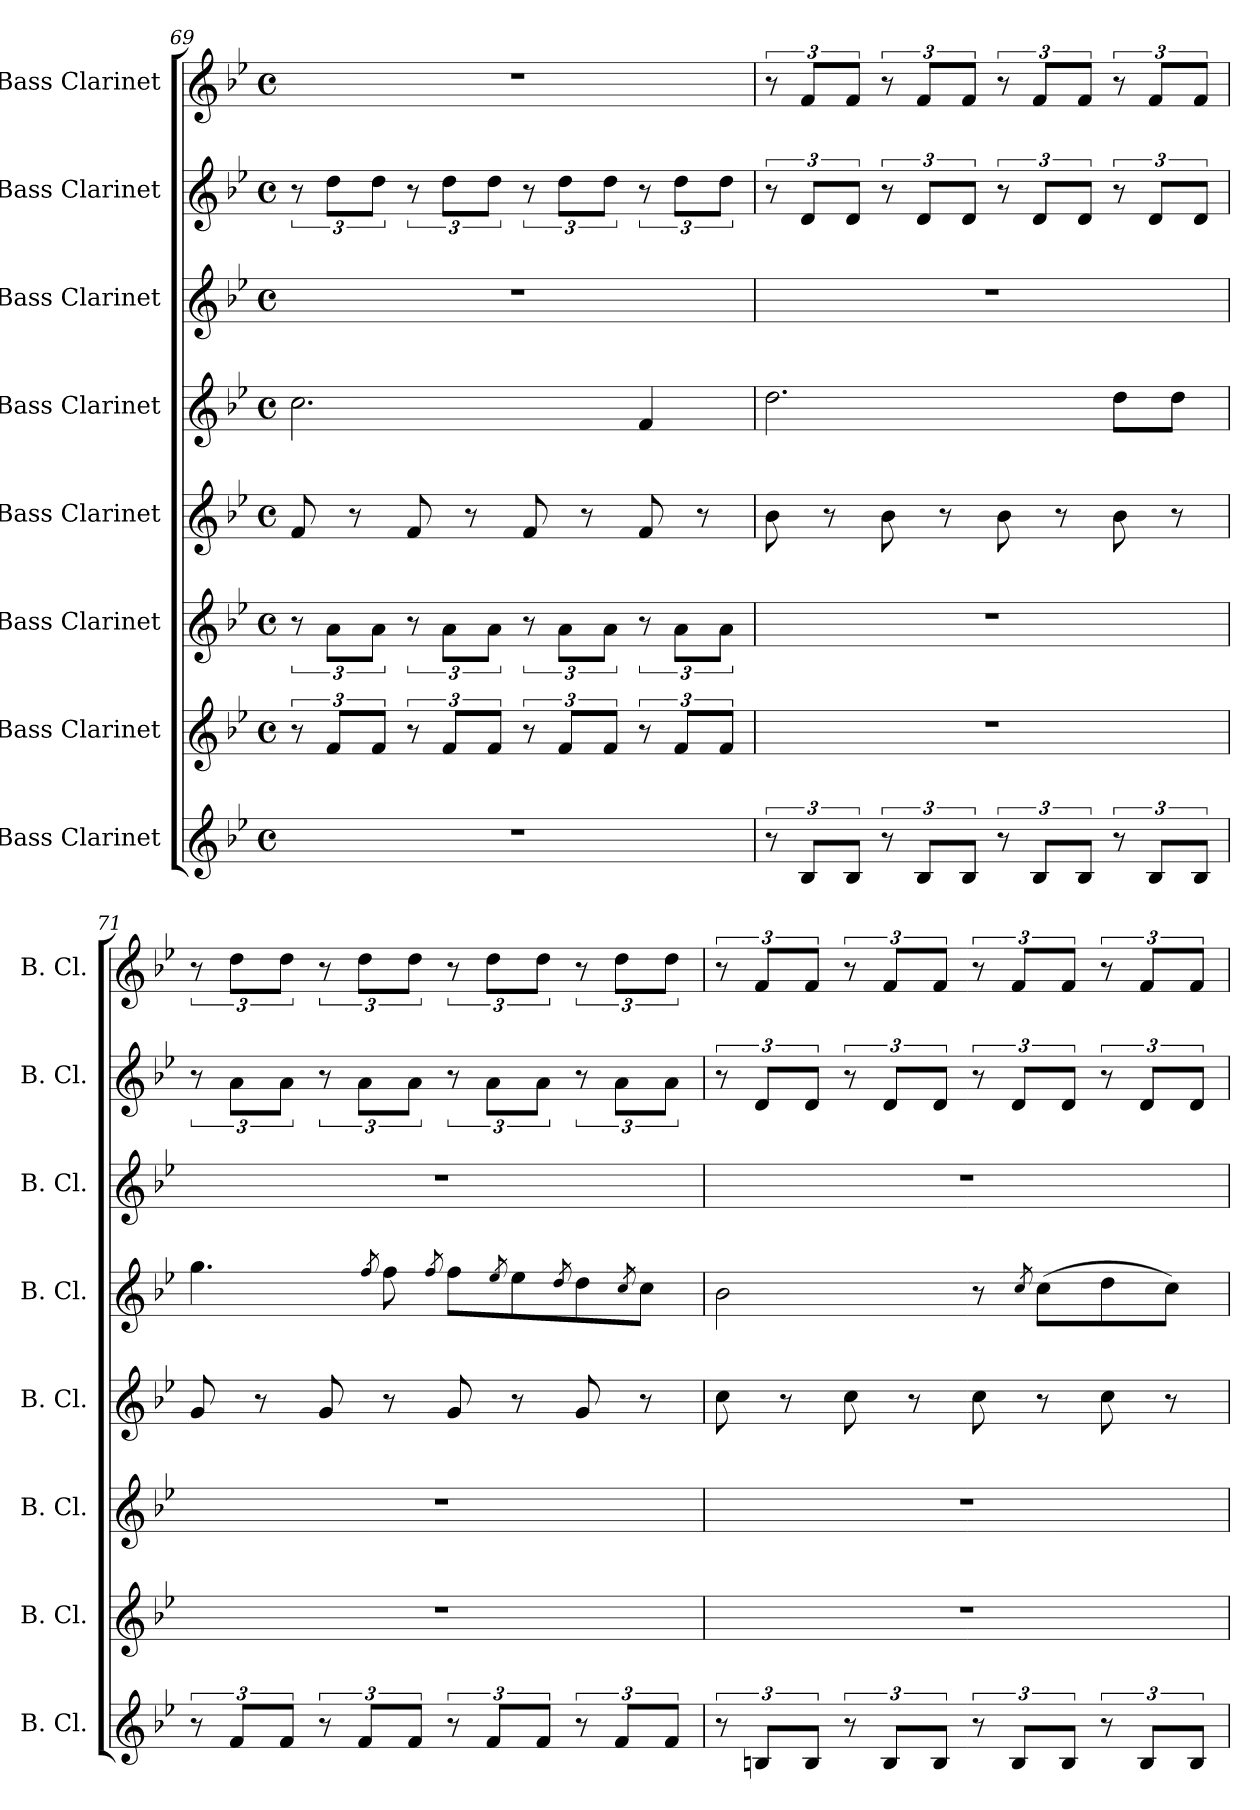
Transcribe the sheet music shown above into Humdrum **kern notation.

**kern	**kern	**kern	**kern	**kern	**kern	**kern	**kern
*part8	*part7	*part6	*part5	*part4	*part3	*part2	*part1
*staff8	*staff7	*staff6	*staff5	*staff4	*staff3	*staff2	*staff1
*I"Bass Clarinet	*I"Bass Clarinet	*I"Bass Clarinet	*I"Bass Clarinet	*I"Bass Clarinet	*I"Bass Clarinet	*I"Bass Clarinet	*I"Bass Clarinet
*I'B. Cl.	*I'B. Cl.	*I'B. Cl.	*I'B. Cl.	*I'B. Cl.	*I'B. Cl.	*I'B. Cl.	*I'B. Cl.
*clefG2	*clefG2	*clefG2	*clefG2	*clefG2	*clefG2	*clefG2	*clefG2
*ITrd8c14	*ITrd8c14	*ITrd8c14	*ITrd8c14	*ITrd8c14	*ITrd8c14	*ITrd8c14	*ITrd8c14
*k[b-e-]	*k[b-e-]	*k[b-e-]	*k[b-e-]	*k[b-e-]	*k[b-e-]	*k[b-e-]	*k[b-e-]
*M4/4	*M4/4	*M4/4	*M4/4	*M4/4	*M4/4	*M4/4	*M4/4
*met(c)	*met(c)	*met(c)	*met(c)	*met(c)	*met(c)	*met(c)	*met(c)
=69	=69	=69	=69	=69	=69	=69	=69
1r	12r	12r	8F/	2.c\	1r	12r	1r
.	12F/L	12A\L	.	.	.	12d\L	.
.	.	.	8r	.	.	.	.
.	12F/J	12A\J	.	.	.	12d\J	.
.	12r	12r	8F/	.	.	12r	.
.	12F/L	12A\L	.	.	.	12d\L	.
.	.	.	8r	.	.	.	.
.	12F/J	12A\J	.	.	.	12d\J	.
.	12r	12r	8F/	.	.	12r	.
.	12F/L	12A\L	.	.	.	12d\L	.
.	.	.	8r	.	.	.	.
.	12F/J	12A\J	.	.	.	12d\J	.
.	12r	12r	8F/	4F/	.	12r	.
.	12F/L	12A\L	.	.	.	12d\L	.
.	.	.	8r	.	.	.	.
.	12F/J	12A\J	.	.	.	12d\J	.
=70	=70	=70	=70	=70	=70	=70	=70
12r	1r	1r	8B-\	2.d\	1r	12r	12r
12BB-/L	.	.	.	.	.	12D/L	12F/L
.	.	.	8r	.	.	.	.
12BB-/J	.	.	.	.	.	12D/J	12F/J
12r	.	.	8B-\	.	.	12r	12r
12BB-/L	.	.	.	.	.	12D/L	12F/L
.	.	.	8r	.	.	.	.
12BB-/J	.	.	.	.	.	12D/J	12F/J
12r	.	.	8B-\	.	.	12r	12r
12BB-/L	.	.	.	.	.	12D/L	12F/L
.	.	.	8r	.	.	.	.
12BB-/J	.	.	.	.	.	12D/J	12F/J
12r	.	.	8B-\	8d\L	.	12r	12r
12BB-/L	.	.	.	.	.	12D/L	12F/L
.	.	.	8r	8d\J	.	.	.
12BB-/J	.	.	.	.	.	12D/J	12F/J
!!LO:PB:g=z
=71	=71	=71	=71	=71	=71	=71	=71
12r	1r	1r	8G/	4.g\	1r	12r	12r
12F/L	.	.	.	.	.	12A\L	12d\L
.	.	.	8r	.	.	.	.
12F/J	.	.	.	.	.	12A\J	12d\J
12r	.	.	8G/	.	.	12r	12r
12F/L	.	.	.	.	.	12A\L	12d\L
.	.	.	.	8qf/	.	.	.
.	.	.	8r	8f\	.	.	.
12F/J	.	.	.	.	.	12A\J	12d\J
.	.	.	.	8qf/	.	.	.
12r	.	.	8G/	8f\L	.	12r	12r
12F/L	.	.	.	.	.	12A\L	12d\L
.	.	.	.	8qe-/	.	.	.
.	.	.	8r	8e-\	.	.	.
12F/J	.	.	.	.	.	12A\J	12d\J
.	.	.	.	8qd/	.	.	.
12r	.	.	8G/	8d\	.	12r	12r
12F/L	.	.	.	.	.	12A\L	12d\L
.	.	.	.	8qc/	.	.	.
.	.	.	8r	8c\J	.	.	.
12F/J	.	.	.	.	.	12A\J	12d\J
=72	=72	=72	=72	=72	=72	=72	=72
12r	1r	1r	8c\	2B-\	1r	12r	12r
12BBn/L	.	.	.	.	.	12D/L	12F/L
.	.	.	8r	.	.	.	.
12BB/J	.	.	.	.	.	12D/J	12F/J
12r	.	.	8c\	.	.	12r	12r
12BB/L	.	.	.	.	.	12D/L	12F/L
.	.	.	8r	.	.	.	.
12BB/J	.	.	.	.	.	12D/J	12F/J
12r	.	.	8c\	8r	.	12r	12r
12BB/L	.	.	.	.	.	12D/L	12F/L
.	.	.	.	8qc/	.	.	.
.	.	.	8r	(>8c\L	.	.	.
12BB/J	.	.	.	.	.	12D/J	12F/J
12r	.	.	8c\	8d\	.	12r	12r
12BB/L	.	.	.	.	.	12D/L	12F/L
.	.	.	8r	8c\J)	.	.	.
12BB/J	.	.	.	.	.	12D/J	12F/J
=	=	=	=	=	=	=	=
*-	*-	*-	*-	*-	*-	*-	*-
